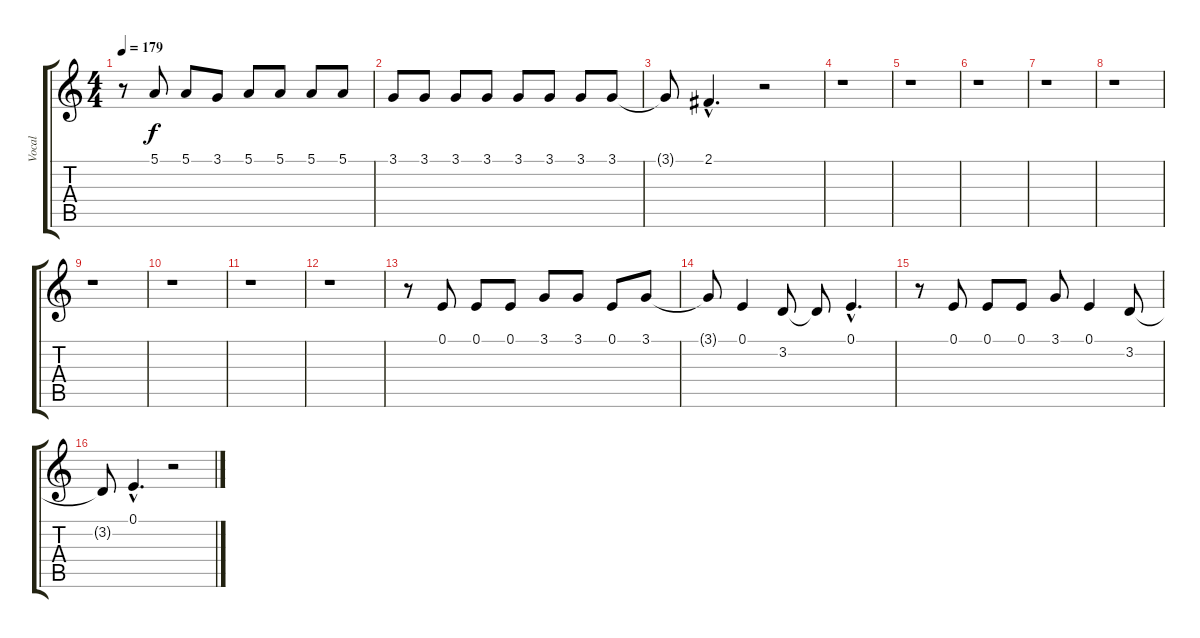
\track ("Vocal" "Vocal") {instrument tenorsax}
\staff {score tabs}
\tuning (E4 B3 G3 D3 A2 E2) {hide}
\ts (4 4)
\tempo 179
\clef g2
\ks c
r.8{dy f} 5.1.8 5.1.8 3.1.8 5.1.8 5.1.8 5.1.8 5.1.8 |
3.1.8 3.1.8 3.1.8 3.1.8 3.1.8 3.1.8 3.1.8 3.1.8 |
3.1{t}.8 2.1{hac}.4{d} r.2 |
r.1 |
r.1 |
r.1 |
r.1 |
r.1 |
r.1 |
r.1 |
r.1 |
r.1 |
r.8 0.1.8 0.1.8 0.1.8 3.1.8 3.1.8 0.1.8 3.1.8 |
3.1{t}.8 0.1.4 3.2.8 3.2{t}.8 0.1{hac}.4{d} |
r.8 0.1.8 0.1.8 0.1.8 3.1.8 0.1.4 3.2.8 |
3.2{t}.8 0.1{hac}.4{d} r.2
